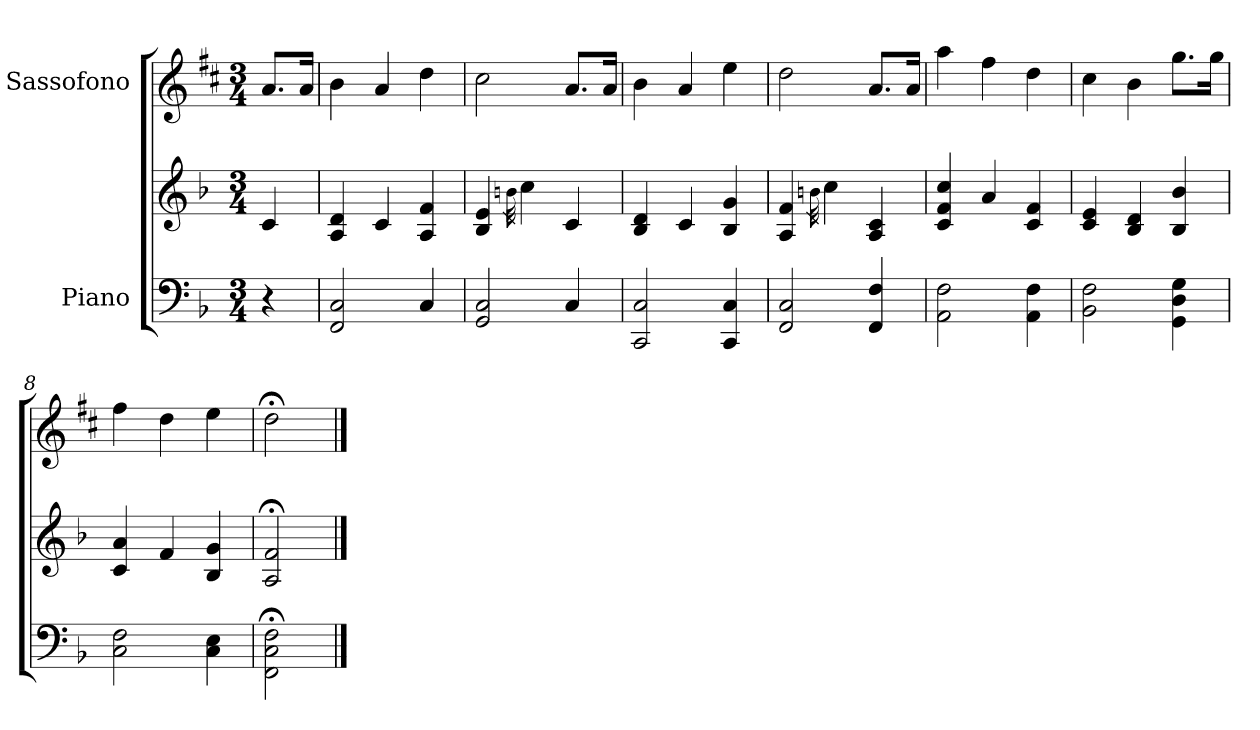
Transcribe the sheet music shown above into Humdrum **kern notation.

**kern	**kern	**kern
*part2	*part2	*part1
*staff3	*staff2	*staff1
*I"Piano	*	*I"Sassofono
*clefF4	*clefG2	*clefG2
*	*	*ITrd5c9
*k[b-]	*k[b-]	*k[b-]
*M3/4	*M3/4	*M3/4
*MM80	*MM80	*MM80
=1	=1	=1
4r	4c/	8.c/L
.	.	16c/Jk
=2	=2	=2
2FF/ 2C/	4A/ 4d/	4d\
.	4c/	4c/
4C/	4A/ 4f/	4f\
=3	=3	=3
2GG/ 2C/	4B-/ 4e/	2e\
.	32qbn\	.
.	4cc\	.
4C/	4c/	8.c/L
.	.	16c/Jk
=4	=4	=4
2CC/ 2C/	4B-/ 4d/	4d\
.	4c/	4c/
4CC/ 4C/	4B-/ 4g/	4g\
=5	=5	=5
2FF/ 2C/	4A/ 4f/	2f\
.	32qbn\	.
.	4cc\	.
4FF/ 4F/	4A/ 4c/	8.c/L
.	.	16c/Jk
=6	=6	=6
2AA\ 2F\	4c/ 4f/ 4cc/	4cc\
.	4a/	4a\
4AA\ 4F\	4c/ 4f/	4f\
=7	=7	=7
2BB-\ 2F\	4c/ 4e/	4e\
.	4B-/ 4d/	4d\
4GG\ 4D\ 4G\	4B-/ 4b-/	8.b-\L
.	.	16b-\Jk
=8	=8	=8
2C\ 2F\	4c/ 4a/	4a\
.	4f/	4f\
4C\ 4E\	4B-/ 4g/	4g\
=9	=9	=9
2FF\;< 2C\;< 2F\;<	2A/;< 2f/;<	2f;<\
==	==	==
*-	*-	*-
